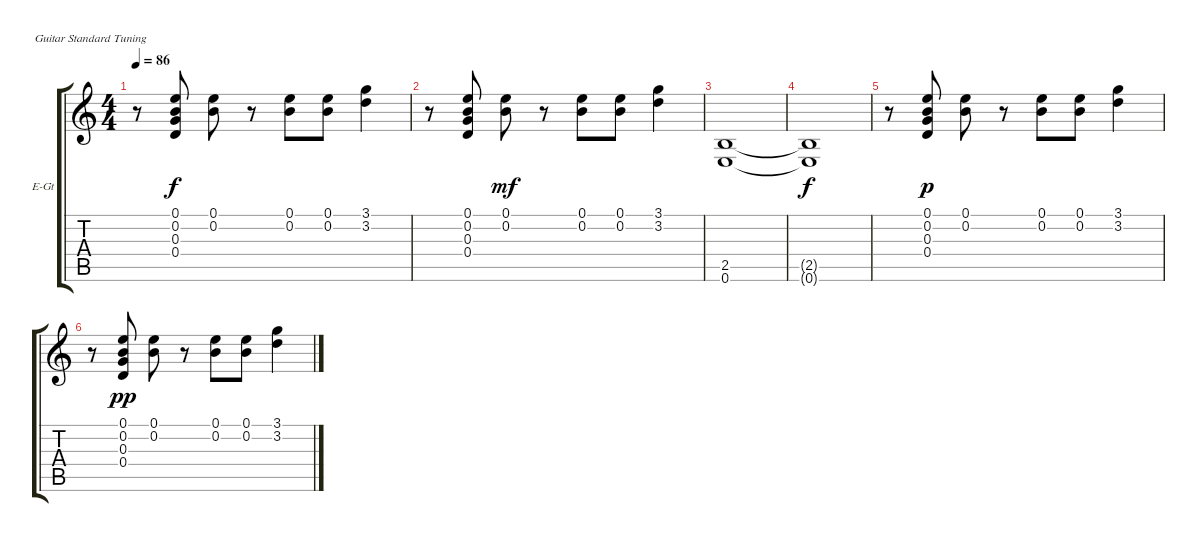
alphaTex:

\bracketExtendMode groupsimilarinstruments
\firstSystemTrackNameOrientation horizontal
\otherSystemsTrackNameOrientation horizontal
\track ("Гитара 2" "E-Gt") {instrument overdrivenguitar}
\staff {score tabs}
\tuning (E4 B3 G3 D3 A2 E2)
\ts (4 4)
\tempo 86
\clef g2
\ks c
r.8{dy f} (0.1 0.2 0.3 0.4).8 (0.1 0.2).8 r.8 (0.1 0.2).8 (0.1 0.2).8 (3.1 3.2).4 |
r.8 (0.1 0.2 0.3 0.4).8 (0.1 0.2).8{dy mf} r.8 (0.1 0.2).8 (0.1 0.2).8 (3.1 3.2).4 |
(2.5 0.6).1 |
(2.5{t} 0.6{t}).1{dy f} |
r.8 (0.1 0.2 0.3 0.4).8{dy p} (0.1 0.2).8 r.8 (0.1 0.2).8 (0.1 0.2).8 (3.1 3.2).4 |
r.8 (0.1 0.2 0.3 0.4).8{dy pp} (0.1 0.2).8 r.8 (0.1 0.2).8 (0.1 0.2).8 (3.1 3.2).4
